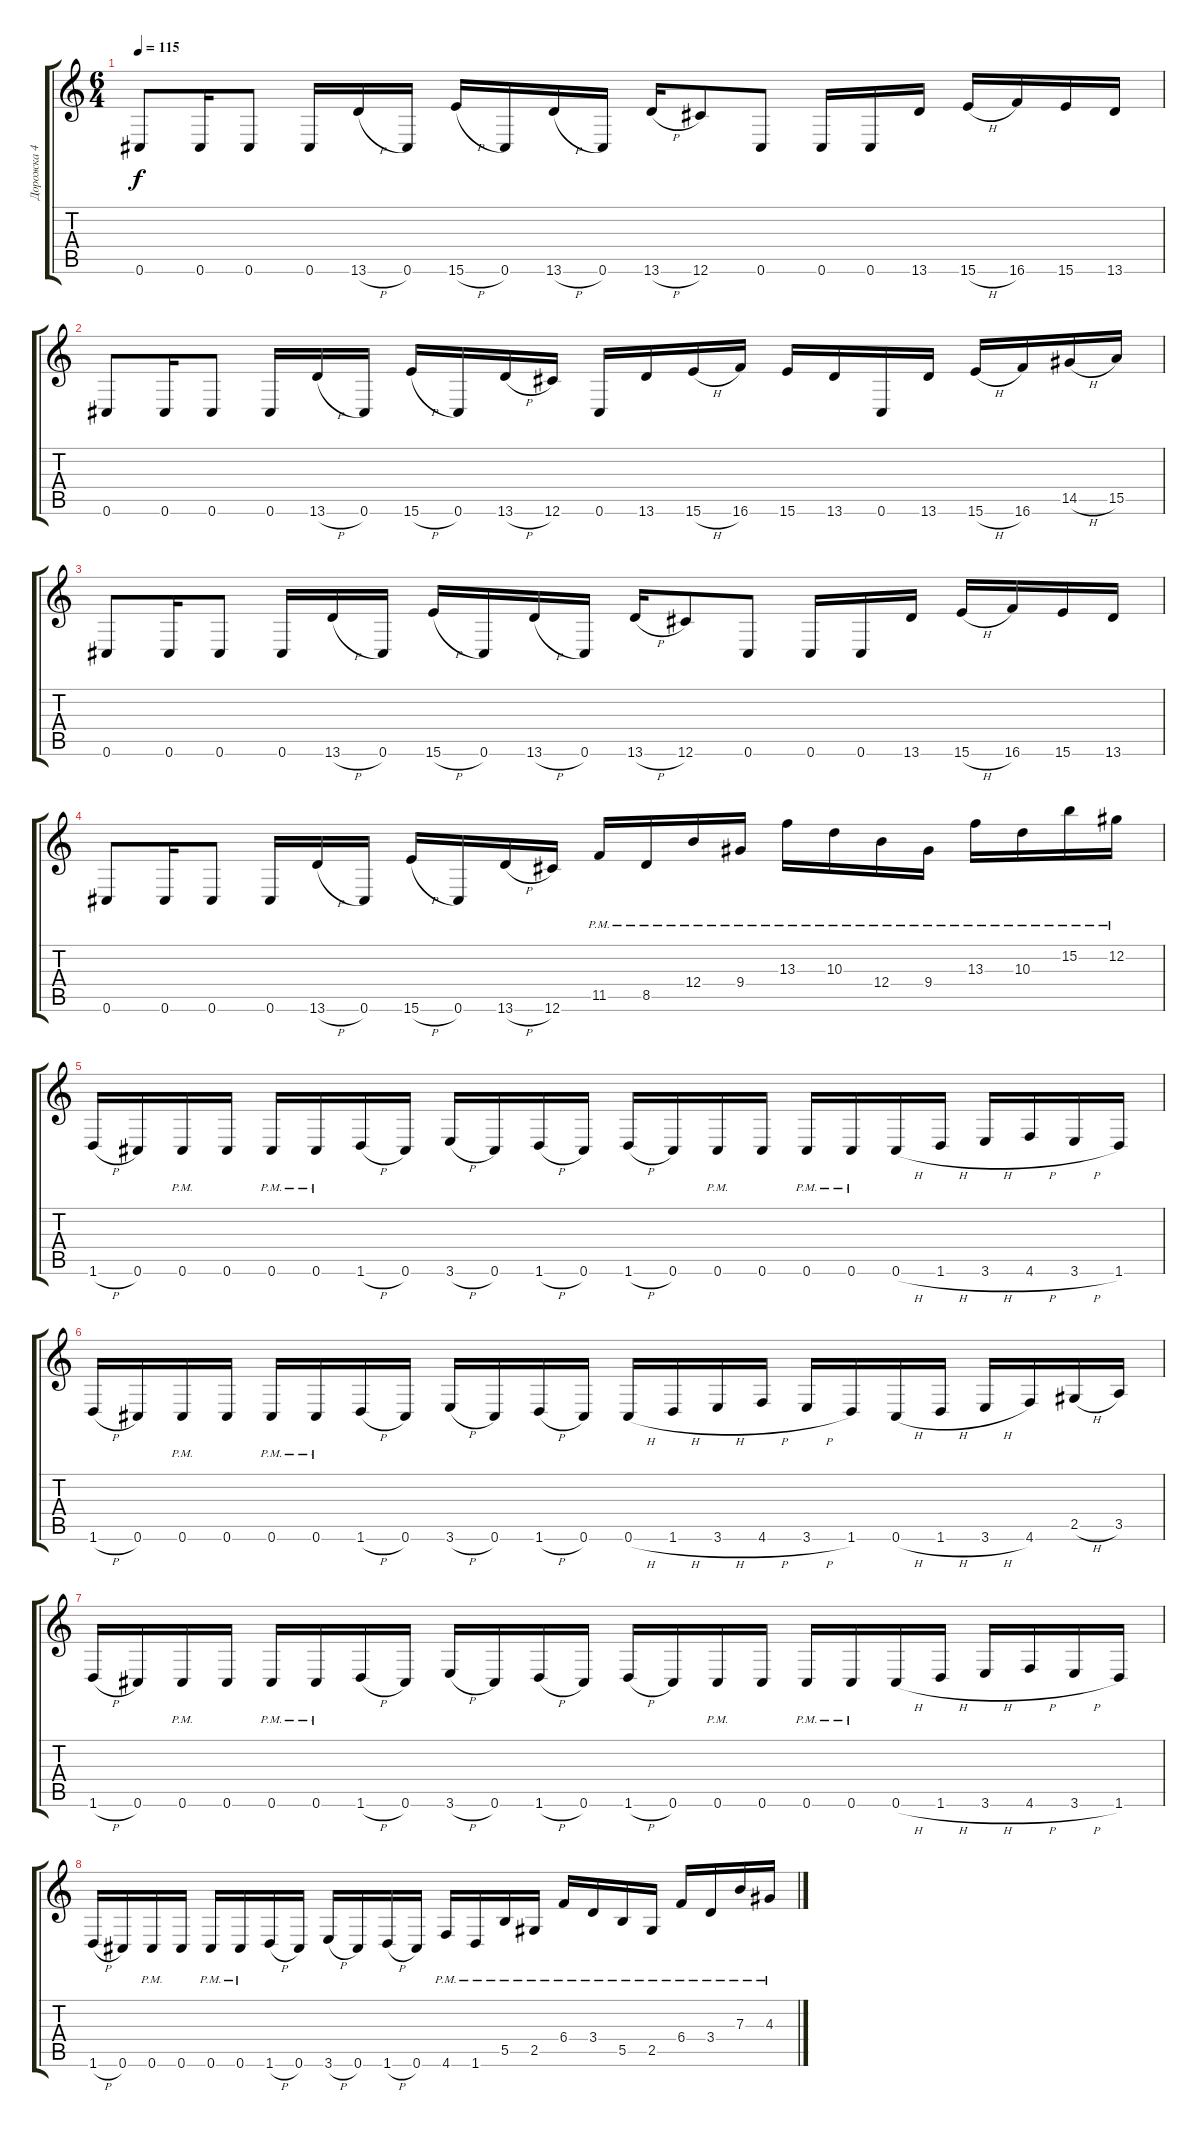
\track ("Дорожка 4" "Дорожка 4") {instrument distortionguitar}
\staff {score tabs}
\tuning (Db4 Ab3 E3 B2 Gb2 Db2) {hide}
\ts (6 4)
\tempo 115
\clef g2
\ks c
0.6.8{dy f} 0.6.16 0.6.8 0.6.16 13.6{h}.16 0.6.16 15.6{h}.16 0.6.16 13.6{h}.16 0.6.16 13.6{h}.16 12.6.8 0.6.8 0.6.16 0.6.16 13.6.16 15.6{h}.16 16.6.16 15.6.16 13.6.16 |
0.6.8 0.6.16 0.6.8 0.6.16 13.6{h}.16 0.6.16 15.6{h}.16 0.6.16 13.6{h}.16 12.6.16 0.6.16 13.6.16 15.6{h}.16 16.6.16 15.6.16 13.6.16 0.6.16 13.6.16 15.6{h}.16 16.6.16 14.5{h}.16 15.5.16 |
0.6.8 0.6.16 0.6.8 0.6.16 13.6{h}.16 0.6.16 15.6{h}.16 0.6.16 13.6{h}.16 0.6.16 13.6{h}.16 12.6.8 0.6.8 0.6.16 0.6.16 13.6.16 15.6{h}.16 16.6.16 15.6.16 13.6.16 |
0.6.8 0.6.16 0.6.8 0.6.16 13.6{h}.16 0.6.16 15.6{h}.16 0.6.16 13.6{h}.16 12.6.16 11.5{pm}.16 8.5{pm}.16 12.4{pm}.16 9.4{pm}.16 13.3{pm}.16 10.3{pm}.16 12.4{pm}.16 9.4{pm}.16 13.3{pm}.16 10.3{pm}.16 15.2{pm}.16 12.2{pm}.16 |
1.6{h}.16 0.6.16 0.6{pm}.16 0.6.16 0.6{pm}.16 0.6{pm}.16 1.6{h}.16 0.6.16 3.6{h}.16 0.6.16 1.6{h}.16 0.6.16 1.6{h}.16 0.6.16 0.6{pm}.16 0.6.16 0.6{pm}.16 0.6{pm}.16 0.6{h}.16 1.6{h}.16 3.6{h}.16 4.6{h}.16 3.6{h}.16 1.6.16 |
1.6{h}.16 0.6.16 0.6{pm}.16 0.6.16 0.6{pm}.16 0.6{pm}.16 1.6{h}.16 0.6.16 3.6{h}.16 0.6.16 1.6{h}.16 0.6.16 0.6{h}.16 1.6{h}.16 3.6{h}.16 4.6{h}.16 3.6{h}.16 1.6.16 0.6{h}.16 1.6{h}.16 3.6{h}.16 4.6.16 2.5{h}.16 3.5.16 |
1.6{h}.16 0.6.16 0.6{pm}.16 0.6.16 0.6{pm}.16 0.6{pm}.16 1.6{h}.16 0.6.16 3.6{h}.16 0.6.16 1.6{h}.16 0.6.16 1.6{h}.16 0.6.16 0.6{pm}.16 0.6.16 0.6{pm}.16 0.6{pm}.16 0.6{h}.16 1.6{h}.16 3.6{h}.16 4.6{h}.16 3.6{h}.16 1.6.16 |
1.6{h}.16 0.6.16 0.6{pm}.16 0.6.16 0.6{pm}.16 0.6{pm}.16 1.6{h}.16 0.6.16 3.6{h}.16 0.6.16 1.6{h}.16 0.6.16 4.6{pm}.16 1.6{pm}.16 5.5{pm}.16 2.5{pm}.16 6.4{pm}.16 3.4{pm}.16 5.5{pm}.16 2.5{pm}.16 6.4{pm}.16 3.4{pm}.16 7.3{pm}.16 4.3{pm}.16
